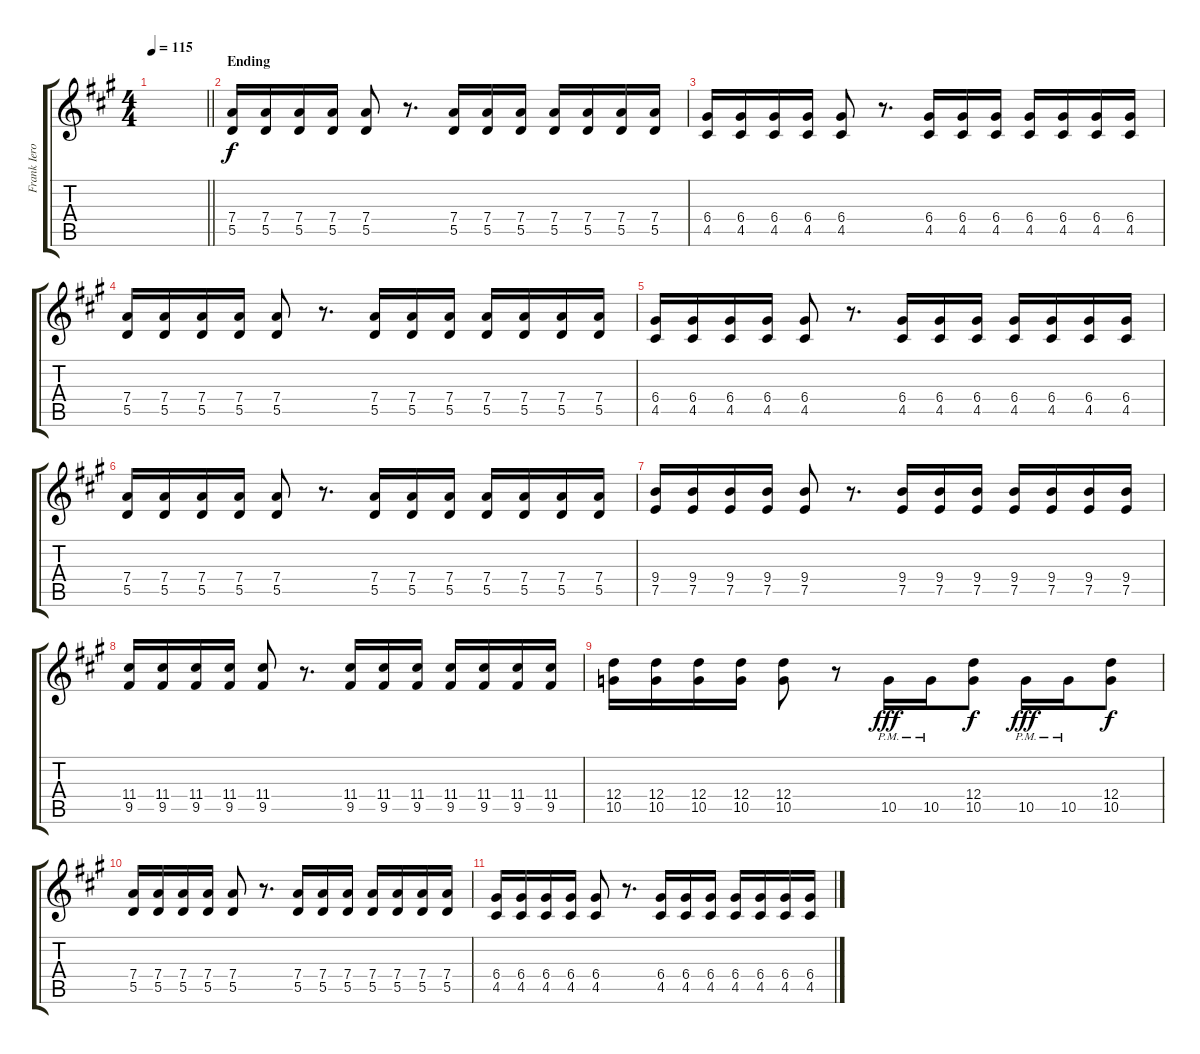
\track ("Frank Iero" "Frank Iero") {instrument distortionguitar}
\staff {score tabs}
\tuning (E4 B3 G3 D3 A2 E2) {hide}
\ts (4 4)
\tempo 115
\clef g2
\barLineRight lightlight
\ks a
|
\section ("" "Ending")
(7.4 5.5).16{dy f volume 11 balance 13} (7.4 5.5).16 (7.4 5.5).16 (7.4 5.5).16 (7.4 5.5).8 r.8{d} (7.4 5.5).16 (7.4 5.5).16 (7.4 5.5).16 (7.4 5.5).16 (7.4 5.5).16 (7.4 5.5).16 (7.4 5.5).16 |
(6.4 4.5).16 (6.4 4.5).16 (6.4 4.5).16 (6.4 4.5).16 (6.4 4.5).8 r.8{d} (6.4 4.5).16 (6.4 4.5).16 (6.4 4.5).16 (6.4 4.5).16 (6.4 4.5).16 (6.4 4.5).16 (6.4 4.5).16 |
(7.4 5.5).16 (7.4 5.5).16 (7.4 5.5).16 (7.4 5.5).16 (7.4 5.5).8 r.8{d} (7.4 5.5).16 (7.4 5.5).16 (7.4 5.5).16 (7.4 5.5).16 (7.4 5.5).16 (7.4 5.5).16 (7.4 5.5).16 |
(6.4 4.5).16 (6.4 4.5).16 (6.4 4.5).16 (6.4 4.5).16 (6.4 4.5).8 r.8{d} (6.4 4.5).16 (6.4 4.5).16 (6.4 4.5).16 (6.4 4.5).16 (6.4 4.5).16 (6.4 4.5).16 (6.4 4.5).16 |
(7.4 5.5).16 (7.4 5.5).16 (7.4 5.5).16 (7.4 5.5).16 (7.4 5.5).8 r.8{d} (7.4 5.5).16 (7.4 5.5).16 (7.4 5.5).16 (7.4 5.5).16 (7.4 5.5).16 (7.4 5.5).16 (7.4 5.5).16 |
(9.4 7.5).16 (9.4 7.5).16 (9.4 7.5).16 (9.4 7.5).16 (9.4 7.5).8 r.8{d} (9.4 7.5).16 (9.4 7.5).16 (9.4 7.5).16 (9.4 7.5).16 (9.4 7.5).16 (9.4 7.5).16 (9.4 7.5).16 |
(11.4 9.5).16 (11.4 9.5).16 (11.4 9.5).16 (11.4 9.5).16 (11.4 9.5).8 r.8{d} (11.4 9.5).16 (11.4 9.5).16 (11.4 9.5).16 (11.4 9.5).16 (11.4 9.5).16 (11.4 9.5).16 (11.4 9.5).16 |
(12.4 10.5).16 (12.4 10.5).16 (12.4 10.5).16 (12.4 10.5).16 (12.4 10.5).8 r.8 10.5{pm}.16{dy fff} 10.5{pm}.16 (12.4 10.5).8{dy f} 10.5{pm}.16{dy fff} 10.5{pm}.16 (12.4 10.5).8{dy f} |
(7.4 5.5).16 (7.4 5.5).16 (7.4 5.5).16 (7.4 5.5).16 (7.4 5.5).8 r.8{d} (7.4 5.5).16 (7.4 5.5).16 (7.4 5.5).16 (7.4 5.5).16 (7.4 5.5).16 (7.4 5.5).16 (7.4 5.5).16 |
(6.4 4.5).16 (6.4 4.5).16 (6.4 4.5).16 (6.4 4.5).16 (6.4 4.5).8 r.8{d} (6.4 4.5).16 (6.4 4.5).16 (6.4 4.5).16 (6.4 4.5).16 (6.4 4.5).16 (6.4 4.5).16 (6.4 4.5).16
